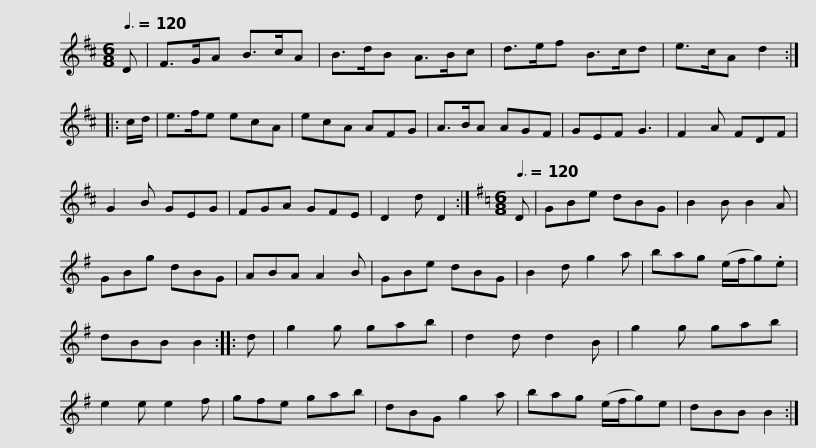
X:1
L:1/8
Q:3/8=120
M:6/8
I:linebreak $
K:D
V:1 treble
V:1
 D | F>GA B>cA | B>dB A>Bc | d>ef B>cd | e>cA d2 :: %5
 c/d/ | e>fe ecA | ecA AFG |$ A>BA AGF | GEF G3 | %10
 F2 A FDF | G2 B GEG | FGA GFE | D2 d D2 :|[K:G][M:6/8][Q:3/8=120] D | %15
 GBe dBG |$ B2 B B2 A | GBg dBG | ABA A2 B | GBe dBG | %20
 B2 d g2 a | bag (e/f/g).e | dBB B2 :: d |$ g2 g gab | %25
 d2 d d2 B | g2 g gab | e2 e e2 f | gfe gab | dBG g2 a | %30
 bag (e/f/g)e | dBB B2 :| %32
